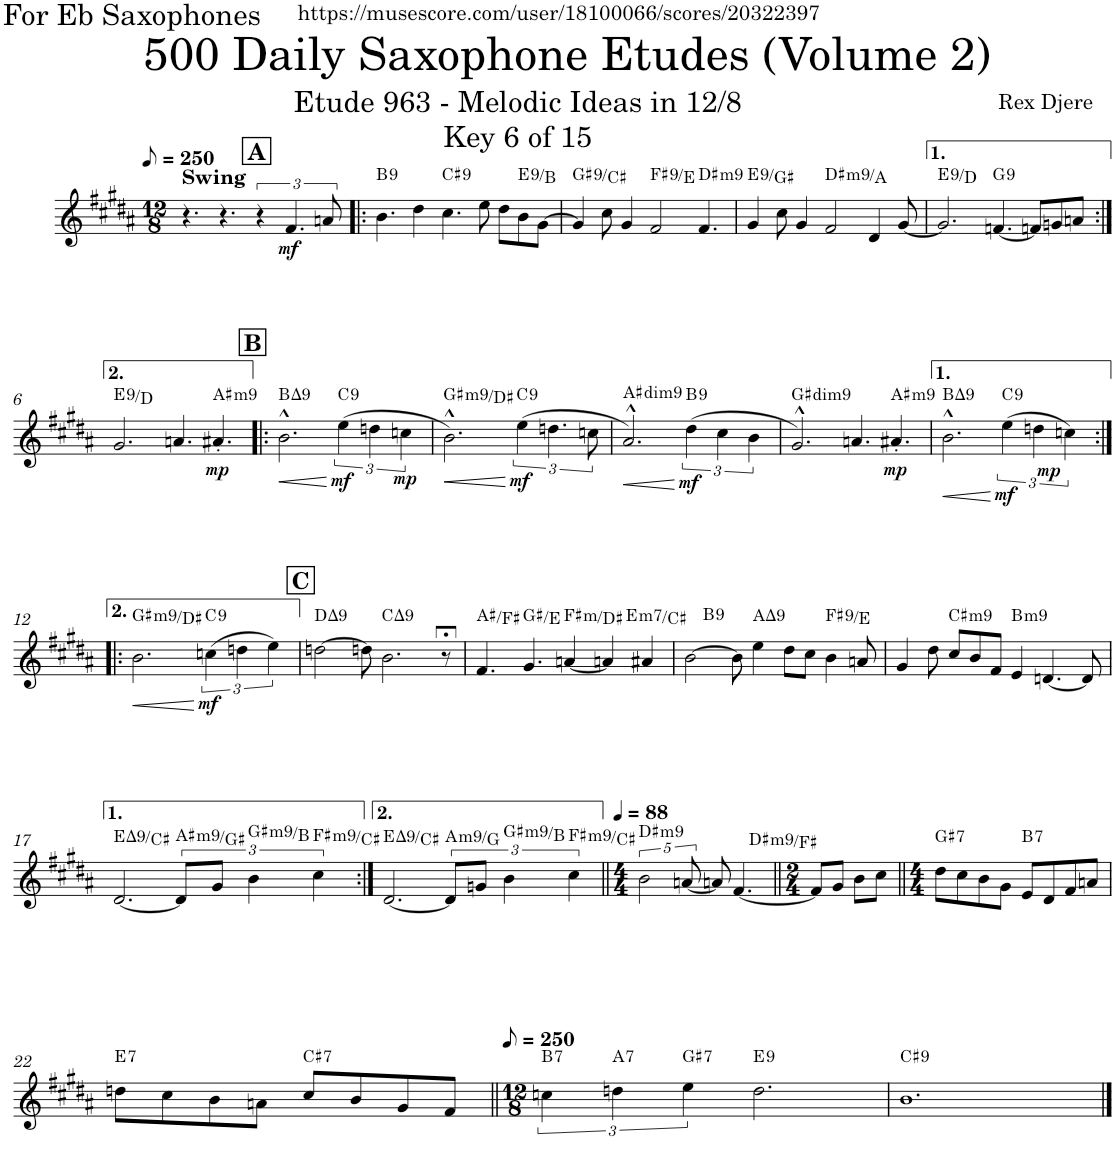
**kern	**dynam	**harte
*part1	*part1	*part1
*staff1	*staff1	*
*I"Alto Saxophone	*	*
*I'A. Sax.	*	*
*clefG2	*	*
*Trd5c9	*	*
*k[f#c#g#d#a#]	*	*
*M12/8	*	*
*MM125	*	*
!!LO:REH:place=s1:a:B:cj:fs=14:t=A:qo=3
=1	=1	=1
!LO:TX:a:B:t=Swing	!	!
4.r	.	.
4.r	.	.
4r	.	.
!	!LO:DY:b	!
4.f#/	mf	.
8an/	.	.
=2!|:	=2!|:	=2!|:
!	!	!LO:H:kt=9
4.b\	.	B:9
4dd#\	.	.
!	!	!LO:H:kt=9
4.cc#\	.	C#:9
8ee\	.	.
8dd#\L	.	.
!	!	!LO:H:kt=9
8b\	.	E:9/5
[8g#\J	.	.
=3	=3	=3
!	!	!LO:H:kt=9
4g#/]	.	G#:9/4
8cc#\	.	.
4g#/	.	.
!	!	!LO:H:kt=9
2f#/	.	F#:9/b7
!	!	!LO:H:kt=m9
4.f#/	.	D#:min9
=4	=4	=4
!	!	!LO:H:kt=9
4g#/	.	E:9/3
8cc#\	.	.
4g#/	.	.
!	!	!LO:H:kt=m9
2f#/	.	D#:min9/b5
4d#/	.	.
[8g#/	.	.
=5	=5	=5
!	!	!LO:H:kt=9
2.g#/]	.	E:9/b7
!	!	!LO:H:kt=9
[4.fn/	.	G:9
8fn/L]	.	.
8gn/	.	.
8an/J	.	.
!!LO:LB:g=z
=6:|!	=6:|!	=6:|!
!	!	!LO:H:kt=9
2.g#/	.	E:9/b7
4.an/	.	.
!	!LO:DY:b	!LO:H:kt=m9
4.a#X'/	mp	A#:min9
!!LO:REH:place=s1:a:B:cj:fs=14:t=B
=7!|:	=7!|:	=7!|:
!	!LO:HP:b	!LO:H:kt=9
2.b^^\	<	B:maj9
!	!LO:DY:n=1:b	!LO:H:kt=9
(4ee\	[ mf	C:9
4ddn\	.	.
!	!LO:DY:n=2:b	!
4ccn\	mp	.
=8	=8	=8
!	!LO:HP:b	!LO:H:kt=m9
2.b^^\)	<	G#:min9/5
!	!LO:DY:n=1:b	!LO:H:kt=9
(4ee\	[ mf	C:9
4.ddn\	.	.
8ccn\	.	.
=9	=9	=9
!	!LO:HP:b	!LO:H:kt=dim7
2.a#^^/)	<	A#:dim7(9)
!	!LO:DY:n=1:b	!LO:H:kt=9
(4dd#\	[ mf	B:9
4cc#\	.	.
4b\	.	.
=10	=10	=10
!	!	!LO:H:kt=dim7
2.g#^^/)	.	G#:dim7(9)
4.an/	.	.
!	!LO:DY:b	!LO:H:kt=m9
4.a#X'/	mp	A#:min9
=11	=11	=11
!	!LO:HP:b	!LO:H:kt=9
2.b^^\	<	B:maj9
!	!LO:DY:n=1:b	!LO:H:kt=9
(4ee\	[ mf	C:9
!	!LO:DY:n=2:b	!
4ddn\	mp	.
4ccn\)	.	.
!!LO:LB:g=z
=12:|!|:	=12:|!|:	=12:|!|:
!	!LO:HP:b	!LO:H:kt=m9
2.b\	<	G#:min9/5
!	!LO:DY:n=1:b	!LO:H:kt=9
(4ccn\	[ mf	C:9
4ddn\	.	.
4ee\)	.	.
!!LO:REH:place=s1:a:B:cj:fs=14:t=C
=13	=13	=13
!	!	!LO:H:kt=9
[2ddn\	.	D:maj9
8ddn\]	.	.
!	!	!LO:H:kt=9
2.b\	.	C:maj9
8r;<	.	.
=14	=14	=14
*^	*	*
4.f#/	1ryy	.	A#:maj/b6
4.g#/	.	.	G#:maj/b6
!	!	!	!LO:H:kt=m
[4an/	.	.	F#:min/6
4an/]	8ryy	.	.
!	!	!	!LO:H:kt=m7
.	4.ryy	.	E:min7/6
4a#X/	.	.	.
=15	=15	=15	=15
!	!	!	!LO:H:kt=9
*v	*v	*	*
[2b\	.	B:9
8b\]	.	.
!	!	!LO:H:kt=9
4ee\	.	A:maj9
8dd#\L	.	.
8cc#\J	.	.
!	!	!LO:H:kt=9
4b\	.	F#:9/b7
8an/	.	.
=16	=16	=16
4g#/	.	.
8dd#\	.	.
!	!	!LO:H:kt=m9
8cc#/L	.	C#:min9
8b/	.	.
8f#/J	.	.
!	!	!LO:H:kt=m9
4e/	.	B:min9
[4.dn/	.	.
8d/]	.	.
!!LO:LB:g=z
=17	=17	=17
!	!	!LO:H:kt=9
[2.d#/	.	E:maj9/6
!	!	!LO:H:kt=m9
8d#/L]	.	A#:min9/b7
8g#/J	.	.
!	!	!LO:H:kt=m9
4b\	.	G#:min9/b3
!	!	!LO:H:kt=m9
4cc#\	.	F#:min9/5
=18:|!	=18:|!	=18:|!
!	!	!LO:H:kt=9
[2.d#/	.	E:maj9/6
!	!	!LO:H:kt=m9
8d#/L]	.	A:min9/b7
8gn/J	.	.
!	!	!LO:H:kt=m9
4b\	.	G#:min9/b3
!	!	!LO:H:kt=m9
4cc#\	.	F#:min9/5
=19||	=19||	=19||
*M4/4	*	*
*MM88	*	*
!	!	!LO:H:kt=m9
*^	*	*
5%2b\	2.ryy	.	D#:min9
[10an/	.	.	.
8an/]	.	.	.
[4.f#/	.	.	.
!	!	!	!LO:H:kt=m9
.	4ryy	.	D#:min9/b3
*v	*v	*	*
=20||	=20||	=20||
*M2/4	*	*
8f#/L]	.	.
8g#/J	.	.
8b\L	.	.
8cc#\J	.	.
=21||	=21||	=21||
*M4/4	*	*
!	!	!LO:H:kt=7
8dd#\L	.	G#:7
8cc#\	.	.
8b\	.	.
8g#\J	.	.
!	!	!LO:H:kt=7
8e/L	.	B:7
8d#/	.	.
8f#/	.	.
8an/J	.	.
!!LO:LB:g=z
=22	=22	=22
!	!	!LO:H:kt=7
8ddn\L	.	E:7
8cc#\	.	.
8b\	.	.
8an\J	.	.
!	!	!LO:H:kt=7
8cc#/L	.	C#:7
8b/	.	.
8g#/	.	.
8f#/J	.	.
=23||	=23||	=23||
*M12/8	*	*
*MM125	*	*
!	!	!LO:H:kt=7
4ccn\	.	B:7
!	!	!LO:H:kt=7
4ddn\	.	A:7
!	!	!LO:H:kt=7
4ee\	.	G#:7
!	!	!LO:H:kt=9
2.dd\	.	E:9
=24	=24	=24
!	!	!LO:H:kt=9
1.b	.	C#:9
==	==	==
*-	*-	*-
